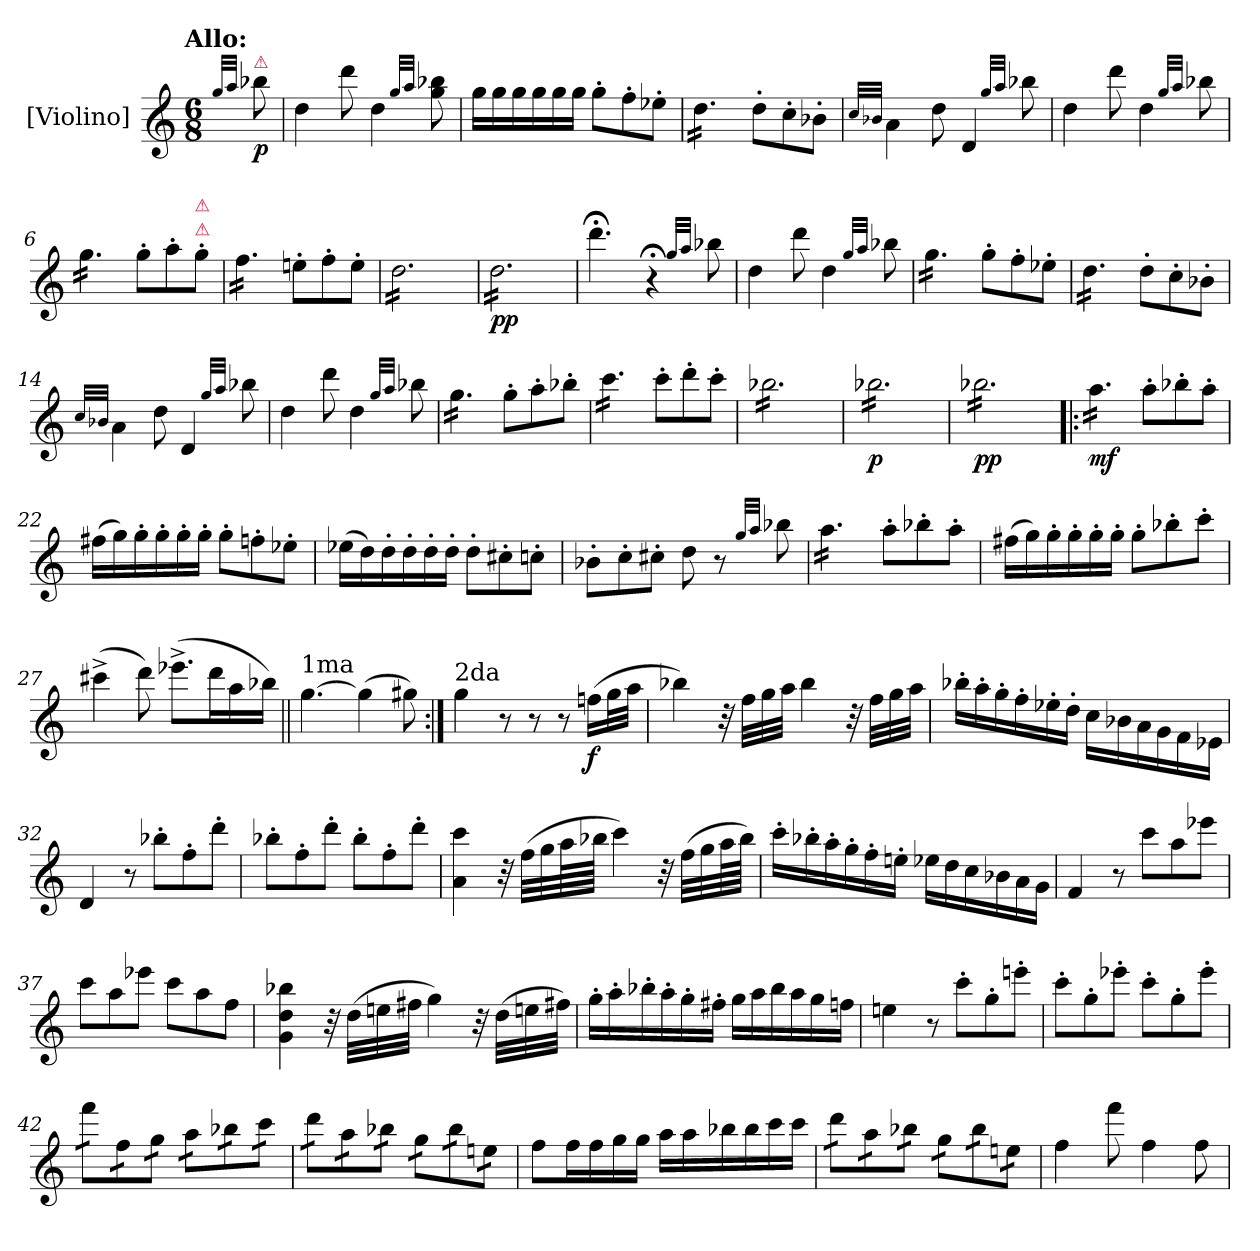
**kern	**dynam
*part1	*part1
*staff1	*staff1
*I"[Violino]	*
*I'Vln	*
*clefG2	*
!!LO:TX:omd:t=Allo&colon;
*M6/8	*
=	=
32qqgg/LLL	.
32qqaa/JJJ	.
!LO:TX:a:color=crimson:t=⚠	!
8bb-X\	p
=1	=1
4dd\	.
8ddd\	.
4dd\	.
32qqgg/LLL	.
32qqaa/JJJ	.
8gg\ 8bb-X\	.
=2	=2
16gg\LL	.
16gg\	.
16gg\	.
16gg\	.
16gg\	.
16gg\JJ	.
8gg'\L	.
8ff'\	.
8ee-X'\J	.
=3	=3
*tremolo	*
16dd\LL	.
16dd\	.
16dd\	.
16dd\	.
16dd\	.
16dd\JJ	.
*Xtremolo	*
8dd'\L	.
8cc'\	.
8b-X'\J	.
=4	=4
32qqcc/LLL	.
32qqb-/JJJ	.
4a\	.
8dd\	.
4d/	.
32qqgg/LLL	.
32qqaa/JJJ	.
8bb-X\	.
=5	=5
4dd\	.
8ddd\	.
4dd\	.
32qqgg/LLL	.
32qqaa/JJJ	.
8bb-X\	.
=6	=6
*tremolo	*
16gg\LL	.
16gg\	.
16gg\	.
16gg\	.
16gg\	.
16gg\JJ	.
*Xtremolo	*
8gg'\L	.
8aa'\	.
!LO:TX:a:color=crimson:t=⚠	!
!LO:TX:a:color=crimson:t=⚠	!
8gg'\J	.
=7	=7
*tremolo	*
16ff\LL	.
16ff\	.
16ff\	.
16ff\	.
16ff\	.
16ff\JJ	.
*Xtremolo	*
8een'\L	.
8ff'\	.
8ee'\J	.
=8	=8
!LO:TX:t=dim	!
*tremolo	*
16dd\LL	.
16dd\	.
16dd\	.
16dd\	.
16dd\	.
16dd\	.
16dd\	.
16dd\	.
16dd\	.
16dd\	.
16dd\	.
16dd\JJ	.
=9	=9
16dd\LL	pp
16dd\	.
16dd\	.
16dd\	.
16dd\	.
16dd\	.
16dd\	.
16dd\	.
16dd\	.
16dd\	.
16dd\	.
16dd\JJ	.
*Xtremolo	*
=10	=10
4.ddd;<\	.
4r;<	.
32qqgg/LLL	.
32qqaa/JJJ	.
8bb-\	.
=11	=11
4dd\	.
8ddd\	.
4dd\	.
32qqgg/LLL	.
32qqaa/JJJ	.
8bb-\	.
=12	=12
*tremolo	*
16gg\LL	.
16gg\	.
16gg\	.
16gg\	.
16gg\	.
16gg\JJ	.
*Xtremolo	*
8gg'\L	.
8ff'\	.
8ee-'\J	.
=13	=13
*tremolo	*
16dd\LL	.
16dd\	.
16dd\	.
16dd\	.
16dd\	.
16dd\JJ	.
*Xtremolo	*
8dd'\L	.
8cc'\	.
8b-'\J	.
=14	=14
32qqcc/LLL	.
32qqb-/JJJ	.
4a\	.
8dd\	.
4d/	.
32qqgg/LLL	.
32qqaa/JJJ	.
8bb-X\	.
=15	=15
4dd\	.
8ddd\	.
4dd\	.
32qqgg/LLL	.
32qqaa/JJJ	.
8bb-\	.
=16	=16
*tremolo	*
16gg\LL	.
16gg\	.
16gg\	.
16gg\	.
16gg\	.
16gg\JJ	.
*Xtremolo	*
8gg'\L	.
8aa'\	.
8bb-'\J	.
=17	=17
*tremolo	*
16ccc\LL	.
16ccc\	.
16ccc\	.
16ccc\	.
16ccc\	.
16ccc\JJ	.
*Xtremolo	*
8ccc'\L	.
8ddd'\	.
8ccc'\J	.
=18	=18
!LO:TX:t=dim	!
*tremolo	*
16bb-\LL	.
16bb-\	.
16bb-\	.
16bb-\	.
16bb-\	.
16bb-\	.
16bb-\	.
16bb-\	.
16bb-\	.
16bb-\	.
16bb-\	.
16bb-\JJ	.
=19	=19
16bb-\LL	p
16bb-\	.
16bb-\	.
16bb-\	.
16bb-\	.
16bb-\	.
16bb-\	.
16bb-\	.
16bb-\	.
16bb-\	.
16bb-\	.
16bb-\JJ	.
=20	=20
16bb-\LL	pp
16bb-\	.
16bb-\	.
16bb-\	.
16bb-\	.
16bb-\	.
16bb-\	.
16bb-\	.
16bb-\	.
16bb-\	.
16bb-\	.
16bb-\JJ	.
=21!|:	=21!|:
16aa\LL	mf
16aa\	.
16aa\	.
16aa\	.
16aa\	.
16aa\JJ	.
*Xtremolo	*
8aa'\L	.
8bb-'\	.
8aa'\J	.
=22	=22
(16ff#X\LL	.
16gg\)	.
16gg'\	.
16gg'\	.
16gg'\	.
16gg'\JJ	.
8gg'\L	.
8ffn'\	.
8ee-'\J	.
=23	=23
(16ee-\LL	.
16dd\)	.
16dd'\	.
16dd'\	.
16dd'\	.
16dd'\JJ	.
8dd'\L	.
8cc#X'\	.
8ccn'\J	.
=24	=24
8b-'\L	.
8cc'\	.
8cc#X'\J	.
8dd\	.
8r	.
32qqgg/LLL	.
32qqaa/JJJ	.
8bb-\	.
=25	=25
*tremolo	*
16aa\LL	.
16aa\	.
16aa\	.
16aa\	.
16aa\	.
16aa\JJ	.
*Xtremolo	*
8aa'\L	.
8bb-'\	.
8aa'\J	.
=26	=26
(16ff#X\LL	.
16gg\)	.
16gg'\	.
16gg'\	.
16gg'\	.
16gg'\JJ	.
8gg'\L	.
8bb-'\	.
8ccc'\J	.
=27	=27
(4ccc#X^<\	.
8ddd\)	.
(8.eee-^<\L	.
16ddd\L	.
16aa\	.
16bb-\JJ)	.
=28||	=28||
!LO:TX:a:t=1ma	!
[4.gg\	.
(4gg\]	.
8gg#X\)	.
=29:|!	=29:|!
!LO:TX:a:t=2da	!
4gg\	.
8r	.
8r	.
8r	.
(16ffn\LL	f
32gg\L	.
32aa\JJJ	.
=30	=30
4bb-\)	.
32r	.
32ff\LLL	.
32gg\	.
32aa\JJJ	.
4bb-\	.
32r	.
32ff\LLL	.
32gg\	.
32aa\JJJ	.
=31	=31
16bb-'\LL	.
16aa'\	.
16gg'\	.
16ff'\	.
16ee-'\	.
16dd'\JJ	.
16cc\LL	.
16b-\	.
16a\	.
16g\	.
16f\	.
16e-\JJ	.
=32	=32
4d/	.
8r	.
8bb-'\L	.
8ff'\	.
8ddd'\J	.
=33	=33
8bb-'\L	.
8ff'\	.
8ddd'\J	.
8bb-'\L	.
8ff'\	.
8ddd'\J	.
=34	=34
4a\ 4ccc\	.
32r	.
(32ff\LLL	.
32gg\	.
64aa\L	.
64bb-\JJJJ	.
4ccc\)	.
32r	.
(32ff\LLL	.
32gg\	.
64aa\L	.
64bb-\JJJJ)	.
=35	=35
16ccc'\LL	.
16bb-'\	.
16aa'\	.
16gg'\	.
16ff'\	.
16een'\JJ	.
16ee-X\LL	.
16dd\	.
16cc\	.
16b-\	.
16a\	.
16g\JJ	.
=36	=36
4f/	.
8r	.
8ccc\L	.
8aa\	.
8eee-\J	.
=37	=37
8ccc\L	.
8aa\	.
8eee-\J	.
8ccc\L	.
8aa\	.
8ff\J	.
=38	=38
4g\ 4dd\ 4bb-\	.
32r	.
(32dd\LLL	.
32een\	.
32ff#X\JJJ	.
4gg\)	.
32r	.
(32dd\LLL	.
32een\	.
32ff#X\JJJ)	.
=39	=39
16gg'\LL	.
16aa'\	.
16bb-'\	.
16aa'\	.
16gg'\	.
16ff#X'\JJ	.
16gg\LL	.
16aa\	.
16bb-\	.
16aa\	.
16gg\	.
16ffn\JJ	.
=40	=40
4een\	.
8r	.
8ccc'\L	.
8gg'\	.
8eeen'\J	.
=41	=41
8ccc'\L	.
8gg'\	.
8eee-'\J	.
8ccc'\L	.
8gg'\	.
8eee-'\J	.
=42	=42
*tremolo	*
16fff\LL	.
16fff\	.
16ff\	.
16ff\	.
16gg\	.
16gg\JJ	.
16aa\LL	.
16aa\	.
16bb-\	.
16bb-\	.
16ccc\	.
16ccc\JJ	.
=43	=43
16ddd\LL	.
16ddd\	.
16aa\	.
16aa\	.
16bb-\	.
16bb-\JJ	.
16gg\LL	.
16gg\	.
16bb-\	.
16bb-\	.
16een\	.
16een\JJ	.
*Xtremolo	*
=44	=44
8ff\L	.
16ff\L	.
16ff\	.
16gg\	.
16gg\JJ	.
16aa\LL	.
16aa\	.
16bb-\	.
16bb-\	.
16ccc\	.
16ccc\JJ	.
=45	=45
*tremolo	*
16ddd\LL	.
16ddd\	.
16aa\	.
16aa\	.
16bb-\	.
16bb-\JJ	.
16gg\LL	.
16gg\	.
16bb-\	.
16bb-\	.
16een\	.
16een\JJ	.
*Xtremolo	*
=46	=46
4ff\	.
8fff\	.
4ff\	.
8ff\	.
=	=
*-	*-
